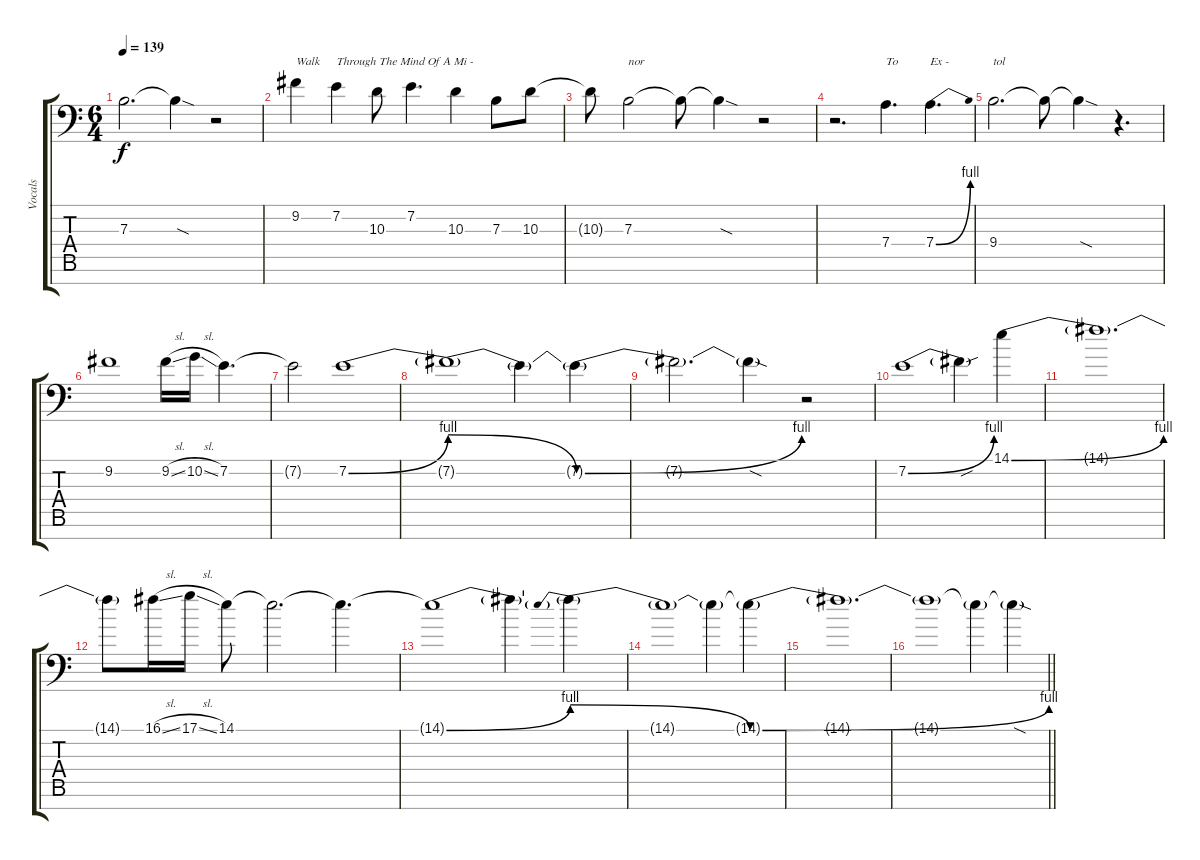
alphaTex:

\track ("Vocals" "Vocals") {instrument bassoon}
\staff {score tabs}
\tuning (D4 A3 E3 D3 A2 E2 A1) {hide}
\ts (6 4)
\tempo 139
\clef f4
\ks c
7.3{t}.2{d dy f} 7.3{sod t}.4 r.2 |
9.2.4{txt "Walk"} 7.2.4{txt "Through The Mind Of A Mi -"} 10.3.8 7.2.4{d} 10.3.4 7.3.8 10.3.8 |
10.3{t}.8 7.3.2{txt "nor"} 7.3{t}.8 7.3{sod t}.4 r.2 |
r.2{d} 7.4.4{d txt "To"} 7.4{be (bend 0 0 60 4)}.4{d txt "Ex - "} |
9.4.2{d txt "tol"} 9.4{t}.8 9.4{sod t}.4 r.4{d} |
9.2.1 9.2{sl}.16 10.2{sl}.16 7.2.4{d} |
7.2{t}.2 7.2{be (bend 0 0 60 4)}.1 |
7.2{be (release 0 4 60 0) t}.1 7.2{t}.4 7.2{be (bend 0 0 60 4) t}.4 |
7.2{t}.2{d} 7.2{sod t}.4 r.2 |
7.2{be (bend 0 0 60 4)}.1 7.2{sou t}.4 14.1{be (bend 0 0 60 4)}.4 |
14.1{t}.1{d} |
14.1{t}.8 16.1{sl}.16 17.1{sl}.16 14.1.8 14.1{t}.2{d} 14.1{t}.4{d} |
14.1{be (bend 0 0 60 4) t}.1 14.1{t}.4 14.1{be (prebendrelease 0 4 60 0) t}.4 |
14.1{t}.1 14.1{t}.4 14.1{be (bend 0 0 60 4) t}.4 |
14.1{t}.1{d} |
\barLineRight lightlight
14.1{t}.1 14.1{t}.4 14.1{sod t}.4
